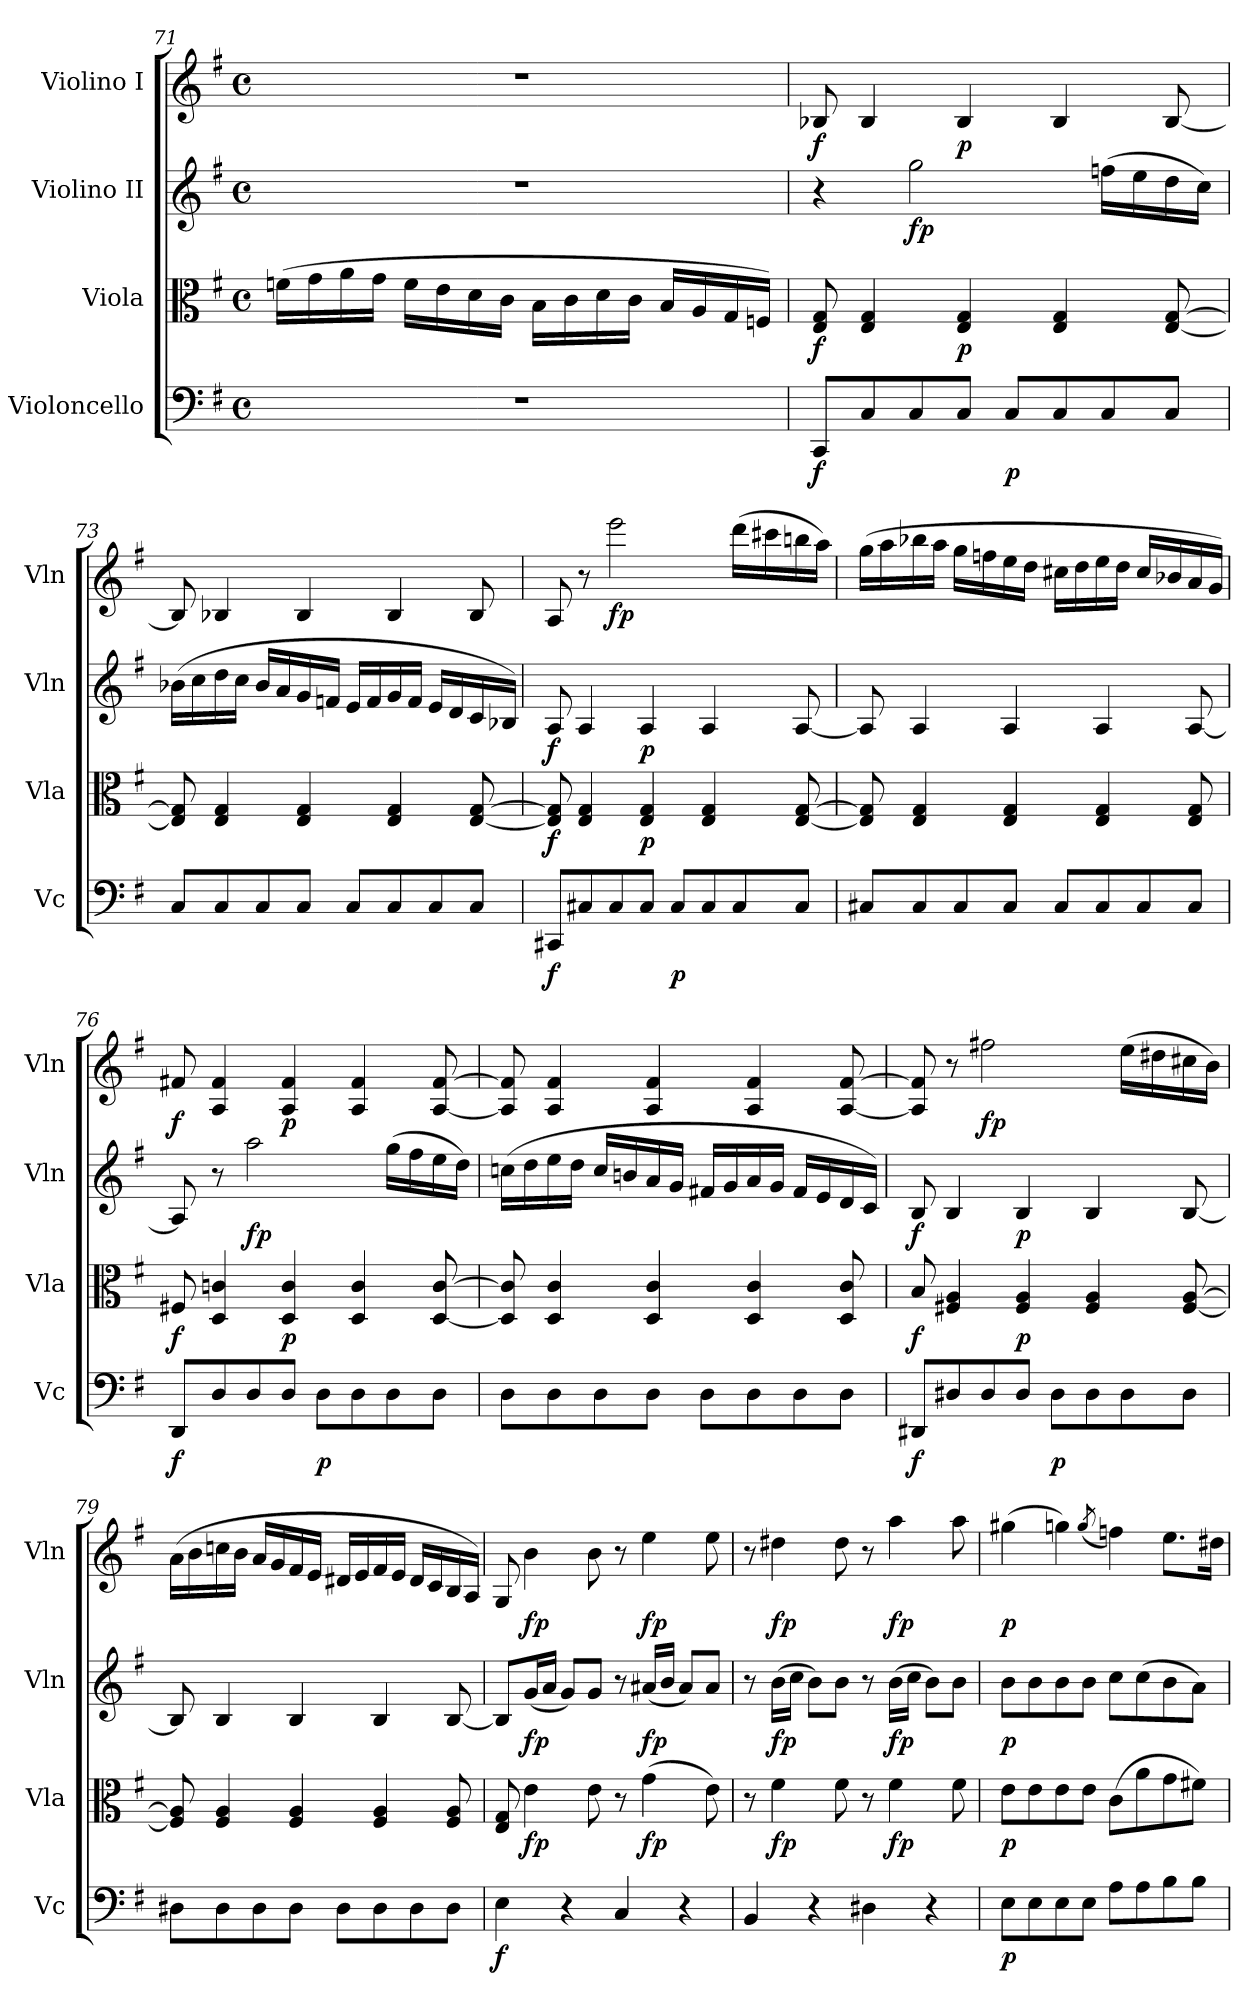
**kern	**dynam	**kern	**dynam	**kern	**dynam	**kern	**dynam
*part4	*part4	*part3	*part3	*part2	*part2	*part1	*part1
*staff4	*staff4	*staff3	*staff3	*staff2	*staff2	*staff1	*staff1
*I"Violoncello	*	*I"Viola	*	*I"Violino II	*	*I"Violino I	*
*I'Vc	*	*I'Vla	*	*I'Vln	*	*I'Vln	*
*clefF4	*	*clefC3	*	*clefG2	*	*clefG2	*
*k[f#]	*	*k[f#]	*	*k[f#]	*	*k[f#]	*
*G:	*	*G:	*	*G:	*	*G:	*
*M4/4	*	*M4/4	*	*M4/4	*	*M4/4	*
*met(c)	*	*met(c)	*	*met(c)	*	*met(c)	*
=71	=71	=71	=71	=71	=71	=71	=71
1r	.	(16fnLL	.	1r	.	1r	.
.	.	16g	.	.	.	.	.
.	.	16a	.	.	.	.	.
.	.	16gJJ	.	.	.	.	.
.	.	16fLL	.	.	.	.	.
.	.	16e	.	.	.	.	.
.	.	16d	.	.	.	.	.
.	.	16cJJ	.	.	.	.	.
.	.	16BLL	.	.	.	.	.
.	.	16c	.	.	.	.	.
.	.	16d	.	.	.	.	.
.	.	16cJJ	.	.	.	.	.
.	.	16BLL	.	.	.	.	.
.	.	16A	.	.	.	.	.
.	.	16G	.	.	.	.	.
.	.	16FnJJ)	.	.	.	.	.
!!LO:LB:g=z
=72	=72	=72	=72	=72	=72	=72	=72
8CCL	f	8G 8E	f	4r	.	8B-X	f
8C	.	4G 4E	.	.	.	4B-	.
8C	.	.	.	2gg	fp	.	.
8CJ	.	4G 4E	p	.	.	4B-	p
8CL	p	.	.	.	.	.	.
8C	.	4G 4E	.	.	.	4B-	.
8C	.	.	.	(16ffnLL	.	.	.
.	.	.	.	16ee	.	.	.
8CJ	.	[8G [8E	.	16dd	.	[8B-	.
.	.	.	.	16ccJJ)	.	.	.
=73	=73	=73	=73	=73	=73	=73	=73
8CL	.	8G] 8E]	.	(16b-XLL	.	8B-]	.
.	.	.	.	16cc	.	.	.
8C	.	4G 4E	.	16dd	.	4B-X	.
.	.	.	.	16ccJJ	.	.	.
8C	.	.	.	16b-LL	.	.	.
.	.	.	.	16a	.	.	.
8CJ	.	4G 4E	.	16g	.	4B-	.
.	.	.	.	16fnJJ	.	.	.
8CL	.	.	.	16eLL	.	.	.
.	.	.	.	16f	.	.	.
8C	.	4G 4E	.	16g	.	4B-	.
.	.	.	.	16fJJ	.	.	.
8C	.	.	.	16eLL	.	.	.
.	.	.	.	16d	.	.	.
8CJ	.	[8G [8E	.	16c	.	8B-	.
.	.	.	.	16B-XJJ)	.	.	.
=74	=74	=74	=74	=74	=74	=74	=74
8CC#XL	f	8G] 8E]	f	8A	f	8A	.
8C#X	.	4G 4E	.	4A	.	8r	.
8C#	.	.	.	.	.	2eee	fp
8C#J	.	4G 4E	p	4A	p	.	.
8C#L	p	.	.	.	.	.	.
8C#	.	4G 4E	.	4A	.	.	.
8C#	.	.	.	.	.	(16dddLL	.
.	.	.	.	.	.	16ccc#X	.
8C#J	.	[8G [8E	.	[8A	.	16bbn	.
.	.	.	.	.	.	16aaJJ)	.
=75	=75	=75	=75	=75	=75	=75	=75
8C#XL	.	8G] 8E]	.	8A]	.	(16ggLL	.
.	.	.	.	.	.	16aa	.
8C#	.	4G 4E	.	4A	.	16bb-X	.
.	.	.	.	.	.	16aaJJ	.
8C#	.	.	.	.	.	16ggLL	.
.	.	.	.	.	.	16ffn	.
8C#J	.	4G 4E	.	4A	.	16ee	.
.	.	.	.	.	.	16ddJJ	.
8C#L	.	.	.	.	.	16cc#XLL	.
.	.	.	.	.	.	16dd	.
8C#	.	4G 4E	.	4A	.	16ee	.
.	.	.	.	.	.	16ddJJ	.
8C#	.	.	.	.	.	16cc#LL	.
.	.	.	.	.	.	16b-X	.
8C#J	.	8G 8E	.	[8A	.	16a	.
.	.	.	.	.	.	16gJJ)	.
!!LO:PB:g=z
=76	=76	=76	=76	=76	=76	=76	=76
8DDL	f	8F#X	f	8A]	.	8f#X	f
8D	.	4cn 4D	.	8r	.	4f# 4A	.
8D	.	.	.	2aa	fp	.	.
8DJ	.	4c 4D	p	.	.	4f# 4A	p
8DL	p	.	.	.	.	.	.
8D	.	4c 4D	.	.	.	4f# 4A	.
8D	.	.	.	(16ggLL	.	.	.
.	.	.	.	16ff#	.	.	.
8DJ	.	[8c [8D	.	16ee	.	[8f# [8A	.
.	.	.	.	16ddJJ)	.	.	.
=77	=77	=77	=77	=77	=77	=77	=77
8DL	.	8c] 8D]	.	(16ccnLL	.	8f#] 8A]	.
.	.	.	.	16dd	.	.	.
8D	.	4c 4D	.	16ee	.	4f# 4A	.
.	.	.	.	16ddJJ	.	.	.
8D	.	.	.	16ccLL	.	.	.
.	.	.	.	16bn	.	.	.
8DJ	.	4c 4D	.	16a	.	4f# 4A	.
.	.	.	.	16gJJ	.	.	.
8DL	.	.	.	16f#XLL	.	.	.
.	.	.	.	16g	.	.	.
8D	.	4c 4D	.	16a	.	4f# 4A	.
.	.	.	.	16gJJ	.	.	.
8D	.	.	.	16f#LL	.	.	.
.	.	.	.	16e	.	.	.
8DJ	.	8c 8D	.	16d	.	[8f# [8A	.
.	.	.	.	16cJJ)	.	.	.
=78	=78	=78	=78	=78	=78	=78	=78
8DD#XL	f	8B	f	8B	f	8f#] 8A]	.
8D#X	.	4A 4F#X	.	4B	.	8r	.
8D#	.	.	.	.	.	2ff#X	fp
8D#J	.	4A 4F#	p	4B	p	.	.
8D#L	p	.	.	.	.	.	.
8D#	.	4A 4F#	.	4B	.	.	.
8D#	.	.	.	.	.	(16eeLL	.
.	.	.	.	.	.	16dd#X	.
8D#J	.	[8A [8F#	.	[8B	.	16cc#X	.
.	.	.	.	.	.	16bJJ)	.
=79	=79	=79	=79	=79	=79	=79	=79
8D#XL	.	8A] 8F#]	.	8B]	.	(16aLL	.
.	.	.	.	.	.	16b	.
8D#	.	4A 4F#	.	4B	.	16ccn	.
.	.	.	.	.	.	16bJJ	.
8D#	.	.	.	.	.	16aLL	.
.	.	.	.	.	.	16g	.
8D#J	.	4A 4F#	.	4B	.	16f#	.
.	.	.	.	.	.	16eJJ	.
8D#L	.	.	.	.	.	16d#XLL	.
.	.	.	.	.	.	16e	.
8D#	.	4A 4F#	.	4B	.	16f#	.
.	.	.	.	.	.	16eJJ	.
8D#	.	.	.	.	.	16d#LL	.
.	.	.	.	.	.	16c	.
8D#J	.	8A 8F#	.	[8B	.	16B	.
.	.	.	.	.	.	16AJJ)	.
!!LO:LB:g=z
=80	=80	=80	=80	=80	=80	=80	=80
4E	f	8G 8E	.	8BL]	.	8G	.
.	.	4e	fp	(16gL	fp	4b	fp
.	.	.	.	16aJJ	.	.	.
4r	.	.	.	8gL)	.	.	.
.	.	8e	.	8gJ	.	8b	.
4C	.	8r	.	8r	.	8r	.
.	.	(4g	fp	(16a#XLL	fp	4ee	fp
.	.	.	.	16bJJ	.	.	.
4r	.	.	.	8a#L)	.	.	.
.	.	8e)	.	8a#J	.	8ee	.
=81	=81	=81	=81	=81	=81	=81	=81
4BB	.	8r	.	8r	.	8r	.
.	.	4f#	fp	(16bLL	fp	4dd#X	fp
.	.	.	.	16ccJJ	.	.	.
4r	.	.	.	8bL)	.	.	.
.	.	8f#	.	8bJ	.	8dd#	.
4D#X	.	8r	.	8r	.	8r	.
.	.	4f#	fp	(16bLL	fp	4aa	fp
.	.	.	.	16ccJJ	.	.	.
4r	.	.	.	8bL)	.	.	.
.	.	8f#	.	8bJ	.	8aa	.
=82	=82	=82	=82	=82	=82	=82	=82
8EL	p	8eL	p	8bL	p	(4gg#X	p
8E	.	8e	.	8b	.	.	.
8E	.	8e	.	8b	.	4ggn)	.
8EJ	.	8eJ	.	8bJ	.	.	.
.	.	.	.	.	.	(<8qgg/	.
8AL	.	(8cL	.	8ccL	.	4ffn)	.
8A	.	8a	.	(8cc	.	.	.
8B	.	8g	.	8b	.	8.eeL	.
8BJ	.	8f#XJ)	.	8aJ)	.	.	.
.	.	.	.	.	.	16dd#XJk	.
=	=	=	=	=	=	=	=
*-	*-	*-	*-	*-	*-	*-	*-
